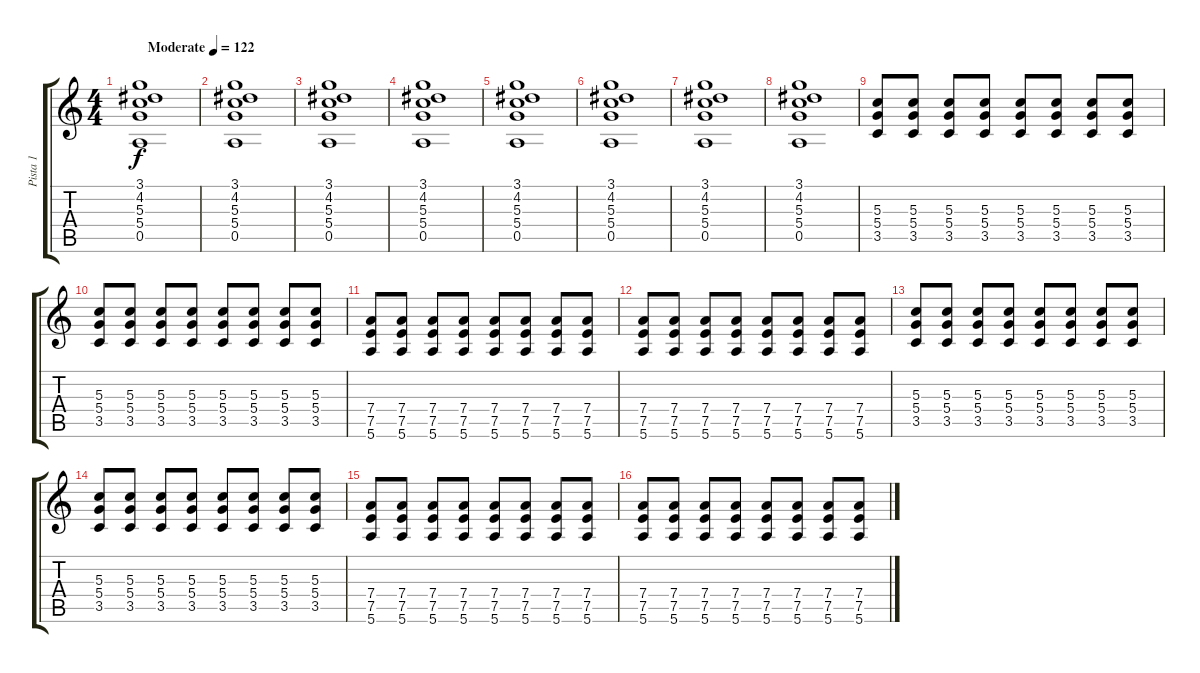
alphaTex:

\track ("Pista 1" "Pista 1") {instrument overdrivenguitar}
\staff {score tabs}
\tuning (E4 B3 G3 D3 A2 E2) {hide}
\ts (4 4)
\tempo (122 "Moderate")
\clef g2
\ks c
(3.1 4.2 5.3 5.4 0.5).1{dy f instrument overdrivenguitar} |
(3.1 4.2 5.3 5.4 0.5).1 |
(3.1 4.2 5.3 5.4 0.5).1 |
(3.1 4.2 5.3 5.4 0.5).1 |
(3.1 4.2 5.3 5.4 0.5).1 |
(3.1 4.2 5.3 5.4 0.5).1 |
(3.1 4.2 5.3 5.4 0.5).1 |
(3.1 4.2 5.3 5.4 0.5).1 |
(5.3 5.4 3.5).8 (5.3 5.4 3.5).8 (5.3 5.4 3.5).8 (5.3 5.4 3.5).8 (5.3 5.4 3.5).8 (5.3 5.4 3.5).8 (5.3 5.4 3.5).8 (5.3 5.4 3.5).8 |
(5.3 5.4 3.5).8 (5.3 5.4 3.5).8 (5.3 5.4 3.5).8 (5.3 5.4 3.5).8 (5.3 5.4 3.5).8 (5.3 5.4 3.5).8 (5.3 5.4 3.5).8 (5.3 5.4 3.5).8 |
(7.4 7.5 5.6).8 (7.4 7.5 5.6).8 (7.4 7.5 5.6).8 (7.4 7.5 5.6).8 (7.4 7.5 5.6).8 (7.4 7.5 5.6).8 (7.4 7.5 5.6).8 (7.4 7.5 5.6).8 |
(7.4 7.5 5.6).8 (7.4 7.5 5.6).8 (7.4 7.5 5.6).8 (7.4 7.5 5.6).8 (7.4 7.5 5.6).8 (7.4 7.5 5.6).8 (7.4 7.5 5.6).8 (7.4 7.5 5.6).8 |
(5.3 5.4 3.5).8 (5.3 5.4 3.5).8 (5.3 5.4 3.5).8 (5.3 5.4 3.5).8 (5.3 5.4 3.5).8 (5.3 5.4 3.5).8 (5.3 5.4 3.5).8 (5.3 5.4 3.5).8 |
(5.3 5.4 3.5).8 (5.3 5.4 3.5).8 (5.3 5.4 3.5).8 (5.3 5.4 3.5).8 (5.3 5.4 3.5).8 (5.3 5.4 3.5).8 (5.3 5.4 3.5).8 (5.3 5.4 3.5).8 |
(7.4 7.5 5.6).8 (7.4 7.5 5.6).8 (7.4 7.5 5.6).8 (7.4 7.5 5.6).8 (7.4 7.5 5.6).8 (7.4 7.5 5.6).8 (7.4 7.5 5.6).8 (7.4 7.5 5.6).8 |
(7.4 7.5 5.6).8 (7.4 7.5 5.6).8 (7.4 7.5 5.6).8 (7.4 7.5 5.6).8 (7.4 7.5 5.6).8 (7.4 7.5 5.6).8 (7.4 7.5 5.6).8 (7.4 7.5 5.6).8
